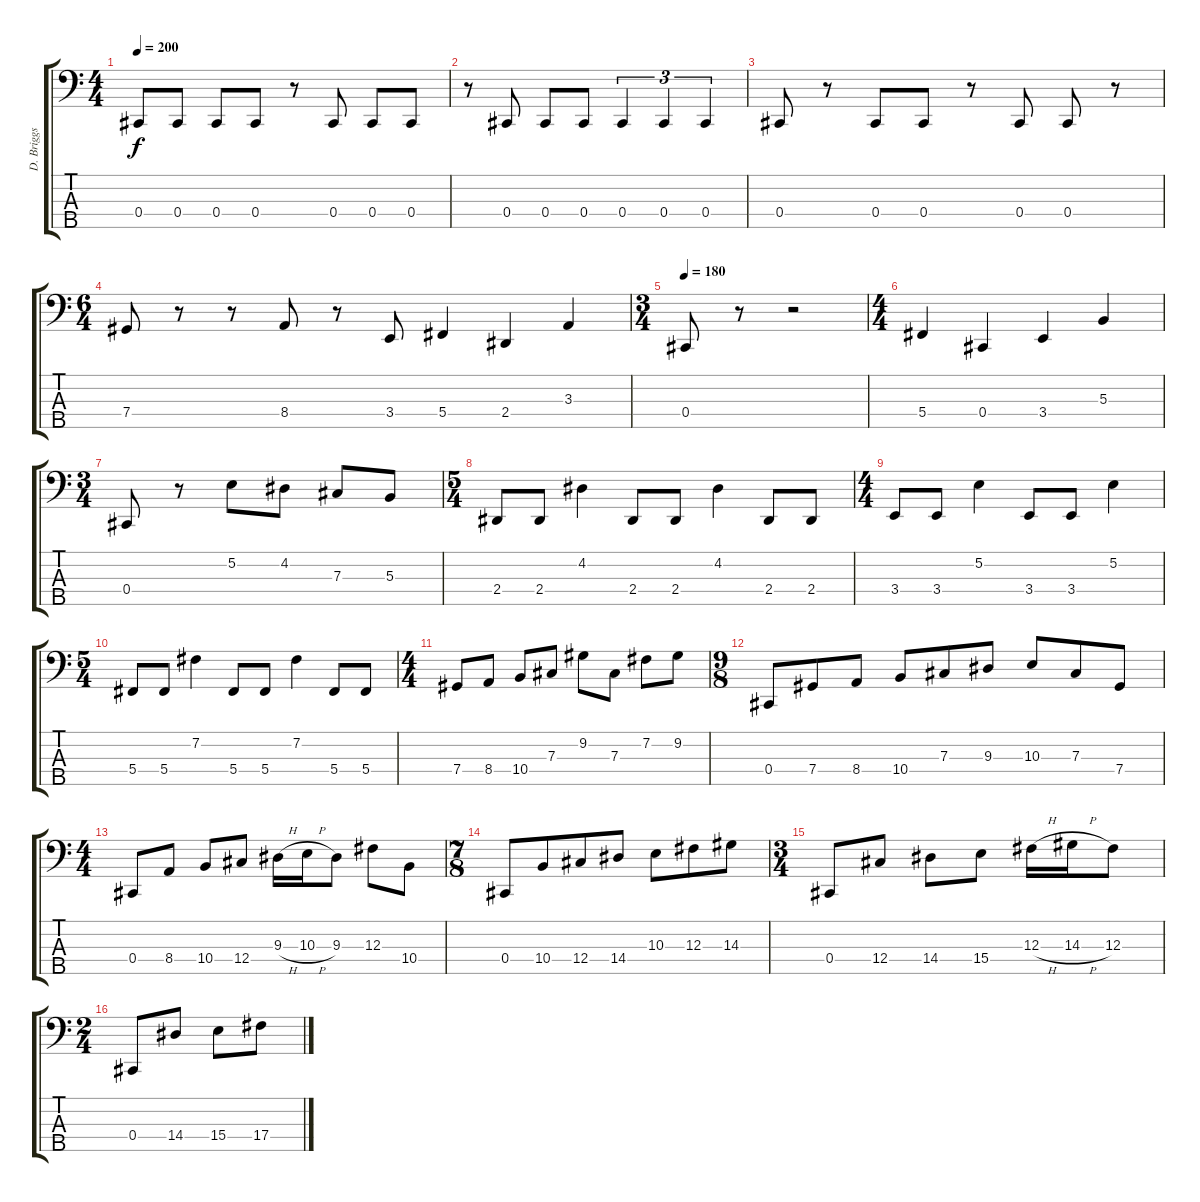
\track ("D. Briggs Bass" "D. Briggs ") {instrument electricbassfinger}
\staff {score tabs}
\tuning (E2 B1 Gb1 Db1 Ab0) {hide}
\ts (4 4)
\tempo 200
\clef f4
\ks c
0.4.8{dy f} 0.4.8 0.4.8 0.4.8 r.8 0.4.8 0.4.8 0.4.8 |
r.8 0.4.8 0.4.8 0.4.8 0.4.4{tu (3 2)} 0.4.4{tu (3 2)} 0.4.4{tu (3 2)} |
0.4.8 r.8 0.4.8 0.4.8 r.8 0.4.8 0.4.8 r.8 |
\ts (6 4)
7.4.8 r.8 r.8 8.4.8 r.8 3.4.8 5.4.4 2.4.4 3.3.4 |
\ts (3 4)
\tempo 180
0.4.8 r.8 r.2 |
\ts (4 4)
5.4.4 0.4.4 3.4.4 5.3.4 |
\ts (3 4)
0.4.8 r.8 5.2.8 4.2.8 7.3.8 5.3.8 |
\ts (5 4)
2.4.8 2.4.8 4.2.4 2.4.8 2.4.8 4.2.4 2.4.8 2.4.8 |
\ts (4 4)
3.4.8 3.4.8 5.2.4 3.4.8 3.4.8 5.2.4 |
\ts (5 4)
5.4.8 5.4.8 7.2.4 5.4.8 5.4.8 7.2.4 5.4.8 5.4.8 |
\ts (4 4)
7.4.8 8.4.8 10.4.8 7.3.8 9.2.8 7.3.8 7.2.8 9.2.8 |
\ts (9 8)
0.4.8 7.4.8 8.4.8 10.4.8 7.3.8 9.3.8 10.3.8 7.3.8 7.4.8 |
\ts (4 4)
0.4.8 8.4.8 10.4.8 12.4.8 9.3{h}.16 10.3{h}.16 9.3.8 12.3.8 10.4.8 |
\ts (7 8)
0.4.8 10.4.8 12.4.8 14.4.8 10.3.8 12.3.8 14.3.8 |
\ts (3 4)
0.4.8 12.4.8 14.4.8 15.4.8 12.3{h}.16 14.3{h}.16 12.3.8 |
\ts (2 4)
0.4.8 14.4.8 15.4.8 17.4.8
